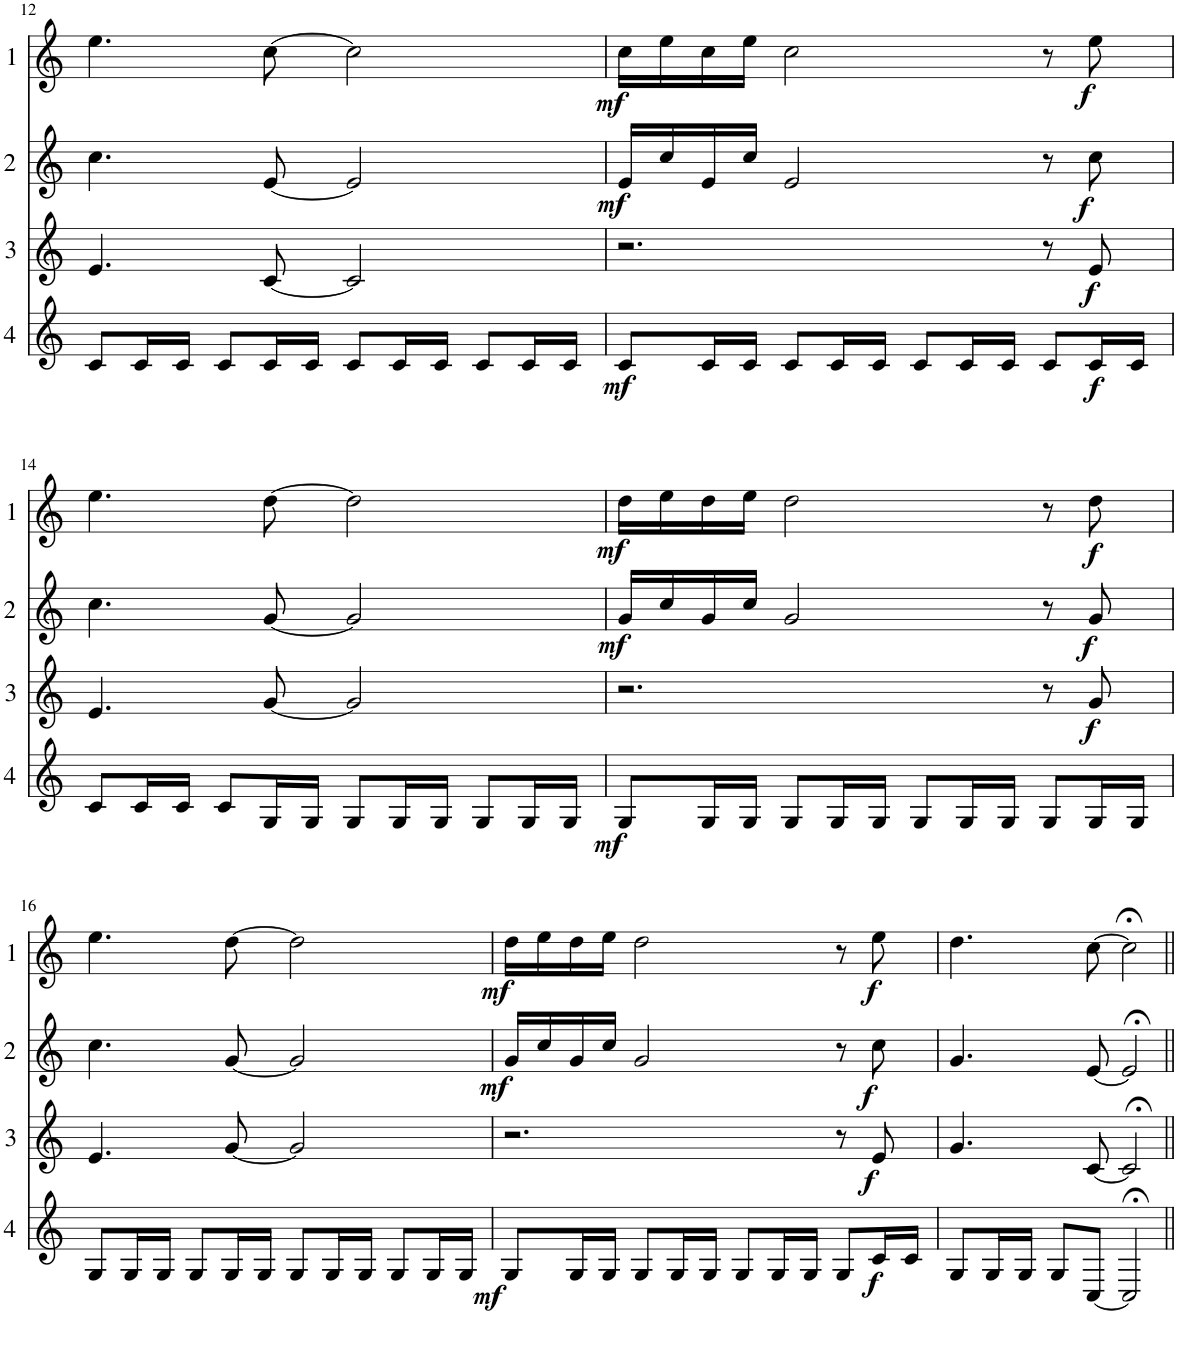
**kern	**dynam	**kern	**dynam	**kern	**dynam	**kern	**dynam
*part4	*part4	*part3	*part3	*part2	*part2	*part1	*part1
*staff4	*staff4	*staff3	*staff3	*staff2	*staff2	*staff1	*staff1
*I"Cor 4	*	*I"Cor 3	*	*I"Cor 2	*	*I"Cor 1	*
!!LO:PB:g=z
*clefG2	*	*clefG2	*	*clefG2	*	*clefG2	*
*Trd4c7	*	*Trd4c7	*	*Trd4c7	*	*Trd4c7	*
*k[]	*	*k[]	*	*k[]	*	*k[]	*
*M4/4	*	*M4/4	*	*M4/4	*	*M4/4	*
=12	=12	=12	=12	=12	=12	=12	=12
8c/L	.	4.e/	.	4.cc\	.	4.ee\	.
16c/L	.	.	.	.	.	.	.
16c/JJ	.	.	.	.	.	.	.
8c/L	.	.	.	.	.	.	.
16c/L	.	[8c/	.	[8e/	.	[8cc\	.
16c/JJ	.	.	.	.	.	.	.
8c/L	.	2c/]	.	2e/]	.	2cc\]	.
16c/L	.	.	.	.	.	.	.
16c/JJ	.	.	.	.	.	.	.
8c/L	.	.	.	.	.	.	.
16c/L	.	.	.	.	.	.	.
16c/JJ	.	.	.	.	.	.	.
=13	=13	=13	=13	=13	=13	=13	=13
!	!LO:DY:b	!	!	!	!LO:DY:b	!	!LO:DY:b
8c/L	mf	2.r	.	16e/LL	mf	16cc\LL	mf
.	.	.	.	16cc/	.	16ee\	.
16c/L	.	.	.	16e/	.	16cc\	.
16c/JJ	.	.	.	16cc/JJ	.	16ee\JJ	.
8c/L	.	.	.	2e/	.	2cc\	.
16c/L	.	.	.	.	.	.	.
16c/JJ	.	.	.	.	.	.	.
8c/L	.	.	.	.	.	.	.
16c/L	.	.	.	.	.	.	.
16c/JJ	.	.	.	.	.	.	.
8c/L	.	8r	.	8r	.	8r	.
!	!LO:DY:b	!	!LO:DY:b	!	!LO:DY:b	!	!LO:DY:b
16c/L	f	8e/	f	8cc\	f	8ee\	f
16c/JJ	.	.	.	.	.	.	.
!!LO:LB:g=z
=14	=14	=14	=14	=14	=14	=14	=14
8c/L	.	4.e/	.	4.cc\	.	4.ee\	.
16c/L	.	.	.	.	.	.	.
16c/JJ	.	.	.	.	.	.	.
8c/L	.	.	.	.	.	.	.
16G/L	.	[8g/	.	[8g/	.	[8dd\	.
16G/JJ	.	.	.	.	.	.	.
8G/L	.	2g/]	.	2g/]	.	2dd\]	.
16G/L	.	.	.	.	.	.	.
16G/JJ	.	.	.	.	.	.	.
8G/L	.	.	.	.	.	.	.
16G/L	.	.	.	.	.	.	.
16G/JJ	.	.	.	.	.	.	.
=15	=15	=15	=15	=15	=15	=15	=15
!	!LO:DY:b	!	!	!	!LO:DY:b	!	!LO:DY:b
8G/L	mf	2.r	.	16g/LL	mf	16dd\LL	mf
.	.	.	.	16cc/	.	16ee\	.
16G/L	.	.	.	16g/	.	16dd\	.
16G/JJ	.	.	.	16cc/JJ	.	16ee\JJ	.
8G/L	.	.	.	2g/	.	2dd\	.
16G/L	.	.	.	.	.	.	.
16G/JJ	.	.	.	.	.	.	.
8G/L	.	.	.	.	.	.	.
16G/L	.	.	.	.	.	.	.
16G/JJ	.	.	.	.	.	.	.
8G/L	.	8r	.	8r	.	8r	.
!	!	!	!LO:DY:b	!	!LO:DY:b	!	!LO:DY:b
16G/L	.	8g/	f	8g/	f	8dd\	f
16G/JJ	.	.	.	.	.	.	.
!!LO:LB:g=z
=16	=16	=16	=16	=16	=16	=16	=16
8G/L	.	4.e/	.	4.cc\	.	4.ee\	.
16G/L	.	.	.	.	.	.	.
16G/JJ	.	.	.	.	.	.	.
8G/L	.	.	.	.	.	.	.
16G/L	.	[8g/	.	[8g/	.	[8dd\	.
16G/JJ	.	.	.	.	.	.	.
8G/L	.	2g/]	.	2g/]	.	2dd\]	.
16G/L	.	.	.	.	.	.	.
16G/JJ	.	.	.	.	.	.	.
8G/L	.	.	.	.	.	.	.
16G/L	.	.	.	.	.	.	.
16G/JJ	.	.	.	.	.	.	.
=17	=17	=17	=17	=17	=17	=17	=17
!	!LO:DY:b	!	!	!	!LO:DY:b	!	!LO:DY:b
8G/L	mf	2.r	.	16g/LL	mf	16dd\LL	mf
.	.	.	.	16cc/	.	16ee\	.
16G/L	.	.	.	16g/	.	16dd\	.
16G/JJ	.	.	.	16cc/JJ	.	16ee\JJ	.
8G/L	.	.	.	2g/	.	2dd\	.
16G/L	.	.	.	.	.	.	.
16G/JJ	.	.	.	.	.	.	.
8G/L	.	.	.	.	.	.	.
16G/L	.	.	.	.	.	.	.
16G/JJ	.	.	.	.	.	.	.
8G/L	.	8r	.	8r	.	8r	.
!	!LO:DY:b	!	!LO:DY:b	!	!LO:DY:b	!	!LO:DY:b
16c/L	f	8e/	f	8cc\	f	8ee\	f
16c/JJ	.	.	.	.	.	.	.
=18	=18	=18	=18	=18	=18	=18	=18
8G/L	.	4.g/	.	4.g/	.	4.dd\	.
16G/L	.	.	.	.	.	.	.
16G/JJ	.	.	.	.	.	.	.
8G/L	.	.	.	.	.	.	.
[8C/J	.	[8c/	.	[8e/	.	[8cc\	.
2C;</]	.	2c;</]	.	2e;</]	.	2cc;<\]	.
=||	=||	=||	=||	=||	=||	=||	=||
*-	*-	*-	*-	*-	*-	*-	*-
